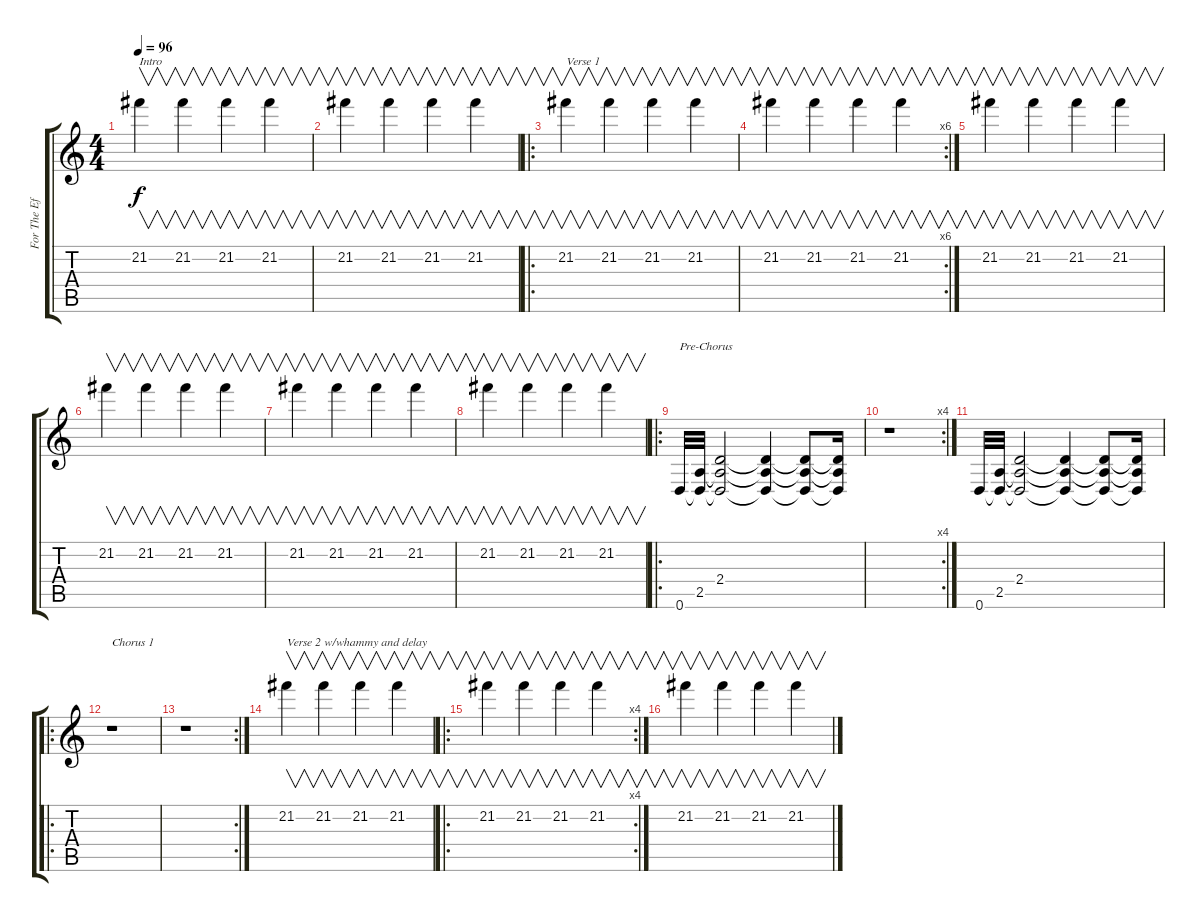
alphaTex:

\track ("For The Effect Of Whammy" "For The Ef") {instrument overdrivenguitar}
\staff {score tabs}
\tuning (D4 A3 F3 C3 G2 D2) {hide}
\ts (4 4)
\tempo 96
\clef g2
\ks c
21.2.4{v txt "Intro" dy f instrument overdrivenguitar} 21.2.4{v} 21.2.4{v} 21.2.4{v} |
21.2.4{v} 21.2.4{v} 21.2.4{v} 21.2.4{v} |
\ro
21.2.4{v txt "Verse 1"} 21.2.4{v} 21.2.4{v} 21.2.4{v} |
\rc 6
21.2.4{v} 21.2.4{v} 21.2.4{v} 21.2.4{v} |
21.2.4{v} 21.2.4{v} 21.2.4{v} 21.2.4{v} |
21.2.4{v} 21.2.4{v} 21.2.4{v} 21.2.4{v} |
21.2.4{v} 21.2.4{v} 21.2.4{v} 21.2.4{v} |
21.2.4{v} 21.2.4{v} 21.2.4{v} 21.2.4{v} |
\ro
0.6.32{txt "Pre-Chorus"} (2.5 0.6{t}).32 (2.4 2.5{t} 0.6{t}).2 (2.4{t} 2.5{t} 0.6{t}).4 (2.4{t} 2.5{t} 0.6{t}).8 (2.4{t} 2.5{t} 0.6{t}).16 |
\rc 4
r.1 |
0.6.32 (2.5 0.6{t}).32 (2.4 2.5{t} 0.6{t}).2 (2.4{t} 2.5{t} 0.6{t}).4 (2.4{t} 2.5{t} 0.6{t}).8 (2.4{t} 2.5{t} 0.6{t}).16 |
\ro
r.1{txt "Chorus 1"} |
\rc 2
r.1 |
21.2.4{v txt "Verse 2 w/whammy and delay"} 21.2.4{v} 21.2.4{v} 21.2.4{v} |
\ro
\rc 4
21.2.4{v} 21.2.4{v} 21.2.4{v} 21.2.4{v} |
21.2.4{v} 21.2.4{v} 21.2.4{v} 21.2.4{v}
